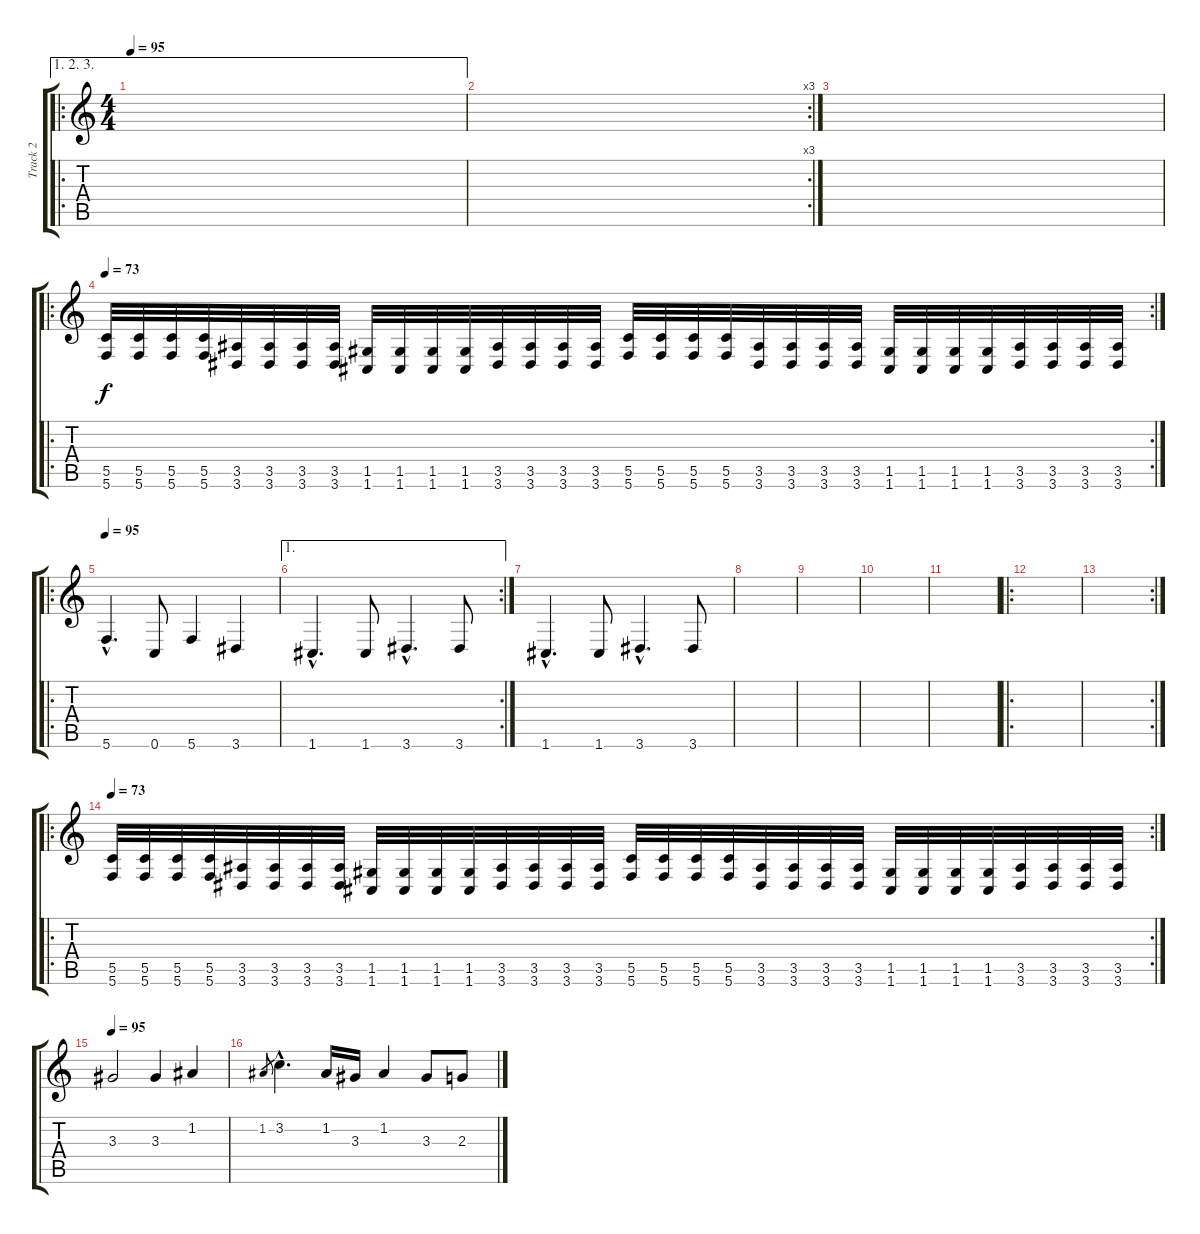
\track ("Track 2" "Track 2") {instrument overdrivenguitar}
\staff {score tabs}
\tuning (D4 A3 F3 C3 G2 C2) {hide}
\ae (1 2 3)
\ro
\ts (4 4)
\tempo 95
\clef g2
\ks c
|
\rc 3
|
|
\ro
\rc 2
\tempo 73
(5.5 5.6).32{volume 10} (5.5 5.6).32 (5.5 5.6).32 (5.5 5.6).32 (3.5 3.6).32 (3.5 3.6).32 (3.5 3.6).32 (3.5 3.6).32 (1.5 1.6).32 (1.5 1.6).32 (1.5 1.6).32 (1.5 1.6).32 (3.5 3.6).32 (3.5 3.6).32 (3.5 3.6).32 (3.5 3.6).32 (5.5 5.6).32 (5.5 5.6).32 (5.5 5.6).32 (5.5 5.6).32 (3.5 3.6).32 (3.5 3.6).32 (3.5 3.6).32 (3.5 3.6).32 (1.5 1.6).32 (1.5 1.6).32 (1.5 1.6).32 (1.5 1.6).32 (3.5 3.6).32 (3.5 3.6).32 (3.5 3.6).32 (3.5 3.6).32 |
\ro
\tempo 95
5.6{hac}.4{d volume 5} 0.6.8 5.6.4 3.6.4 |
\ae 1
\rc 2
1.6{hac}.4{d} 1.6.8 3.6{hac}.4{d} 3.6.8 |
1.6{hac}.4{d} 1.6.8 3.6{hac}.4{d} 3.6.8 |
|
|
|
|
\ro
|
\rc 2
|
\ro
\rc 2
\tempo 73
(5.5 5.6).32{volume 10} (5.5 5.6).32 (5.5 5.6).32 (5.5 5.6).32 (3.5 3.6).32 (3.5 3.6).32 (3.5 3.6).32 (3.5 3.6).32 (1.5 1.6).32 (1.5 1.6).32 (1.5 1.6).32 (1.5 1.6).32 (3.5 3.6).32 (3.5 3.6).32 (3.5 3.6).32 (3.5 3.6).32 (5.5 5.6).32 (5.5 5.6).32 (5.5 5.6).32 (5.5 5.6).32 (3.5 3.6).32 (3.5 3.6).32 (3.5 3.6).32 (3.5 3.6).32 (1.5 1.6).32 (1.5 1.6).32 (1.5 1.6).32 (1.5 1.6).32 (3.5 3.6).32 (3.5 3.6).32 (3.5 3.6).32 (3.5 3.6).32 |
\tempo 95
3.3.2 3.3.4 1.2.4 |
1.2.8{gr} 3.2{hac}.4{d} 1.2.16 3.3.16 1.2.4 3.3.8 2.3.8
